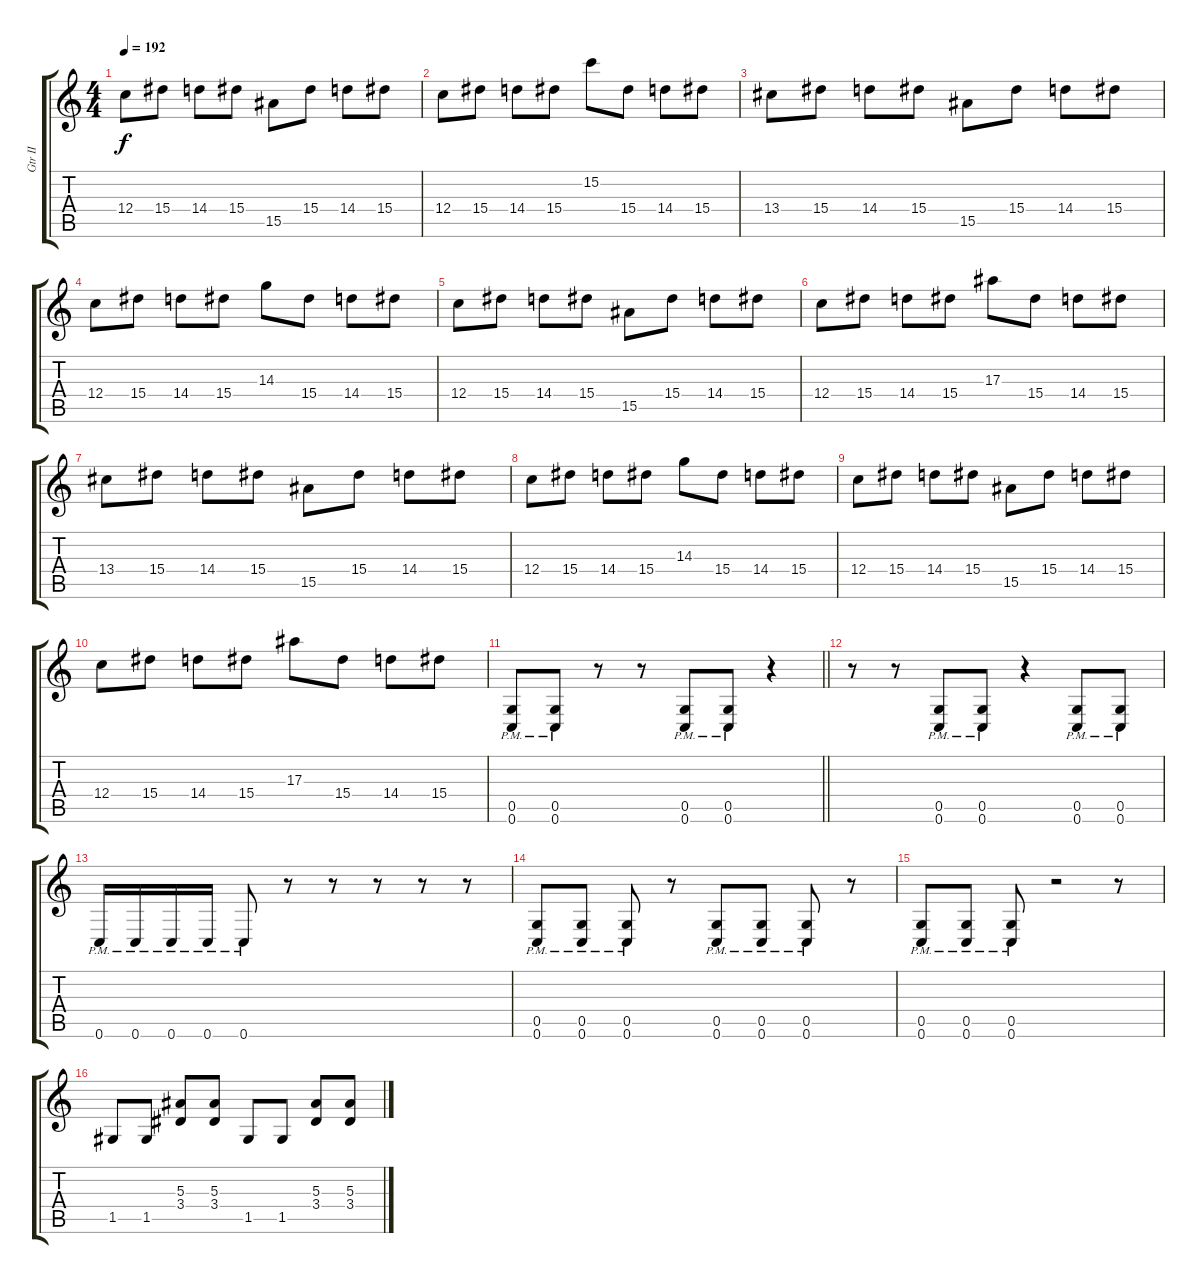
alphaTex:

\track ("Gtr II" "Gtr II") {instrument overdrivenguitar}
\staff {score tabs}
\tuning (D4 A3 F3 C3 G2 C2) {hide}
\ts (4 4)
\tempo 192
\clef g2
\ks c
12.4.8{dy f} 15.4.8 14.4.8 15.4.8 15.5.8 15.4.8 14.4.8 15.4.8 |
12.4.8 15.4.8 14.4.8 15.4.8 15.2.8 15.4.8 14.4.8 15.4.8 |
13.4.8 15.4.8 14.4.8 15.4.8 15.5.8 15.4.8 14.4.8 15.4.8 |
12.4.8 15.4.8 14.4.8 15.4.8 14.3.8 15.4.8 14.4.8 15.4.8 |
12.4.8 15.4.8 14.4.8 15.4.8 15.5.8 15.4.8 14.4.8 15.4.8 |
12.4.8 15.4.8 14.4.8 15.4.8 17.3.8 15.4.8 14.4.8 15.4.8 |
13.4.8 15.4.8 14.4.8 15.4.8 15.5.8 15.4.8 14.4.8 15.4.8 |
12.4.8 15.4.8 14.4.8 15.4.8 14.3.8 15.4.8 14.4.8 15.4.8 |
12.4.8 15.4.8 14.4.8 15.4.8 15.5.8 15.4.8 14.4.8 15.4.8 |
12.4.8 15.4.8 14.4.8 15.4.8 17.3.8 15.4.8 14.4.8 15.4.8 |
\barLineRight lightlight
(0.5{pm} 0.6{pm}).8 (0.5{pm} 0.6{pm}).8 r.8 r.8 (0.5{pm} 0.6{pm}).8 (0.5{pm} 0.6{pm}).8 r.4 |
r.8 r.8 (0.5{pm} 0.6{pm}).8 (0.5{pm} 0.6{pm}).8 r.4 (0.5{pm} 0.6{pm}).8 (0.5{pm} 0.6{pm}).8 |
0.6{pm}.16 0.6{pm}.16 0.6{pm}.16 0.6{pm}.16 0.6{pm}.8 r.8 r.8 r.8 r.8 r.8 |
(0.5{pm} 0.6{pm}).8 (0.5{pm} 0.6{pm}).8 (0.5{pm} 0.6{pm}).8 r.8 (0.5{pm} 0.6{pm}).8 (0.5{pm} 0.6{pm}).8 (0.5{pm} 0.6{pm}).8 r.8 |
(0.5{pm} 0.6{pm}).8 (0.5{pm} 0.6{pm}).8 (0.5{pm} 0.6{pm}).8 r.2 r.8 |
1.5.8 1.5.8 (5.3 3.4).8 (5.3 3.4).8 1.5.8 1.5.8 (5.3 3.4).8 (5.3 3.4).8
